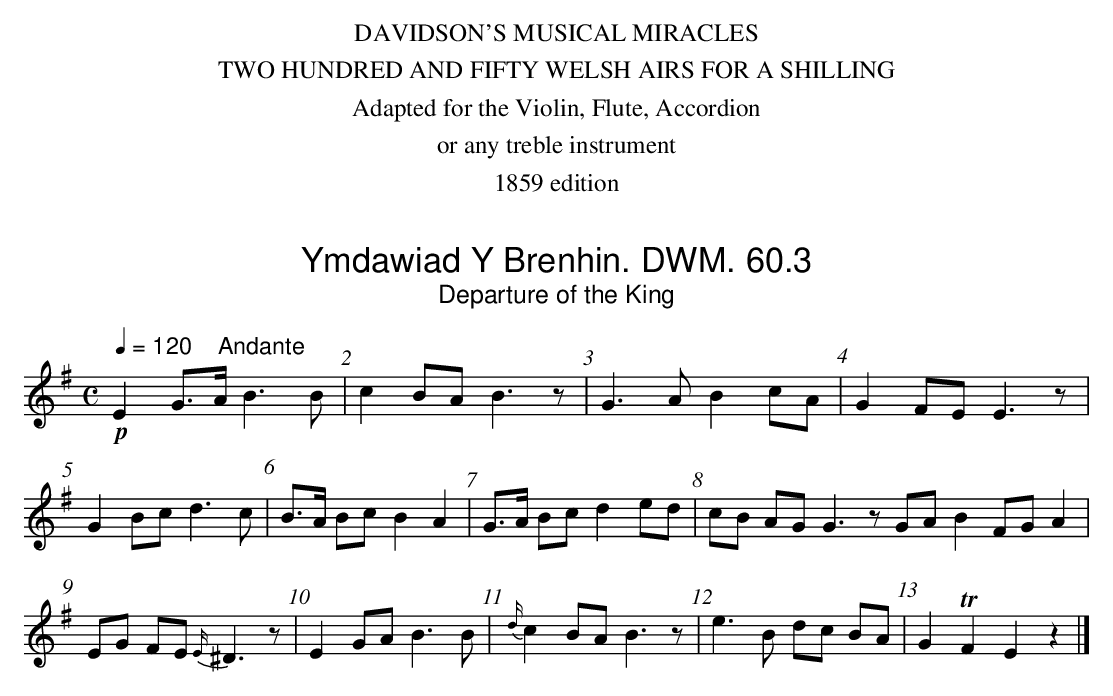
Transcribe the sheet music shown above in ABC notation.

X:1
T:Ymdawiad Y Brenhin. DWM. 60.3
T:Departure of the King
M:C
L:1/8
Q:1/4=120 "    Andante"
K:Em
!p!E2 G>A B3B|c2 BA B3 z|G3A B2 cA|G2 FE E3 z|
G2 Bc d3c|B>A Bc B2A2|G>A Bc d2 ed|cB AG G3zGA B2 FG A2|
EG FE {E/}^D3z|E2 GA B3B|{d/}c2 BA B3z|e3B dc BA|G2 TF2E2z2|]
